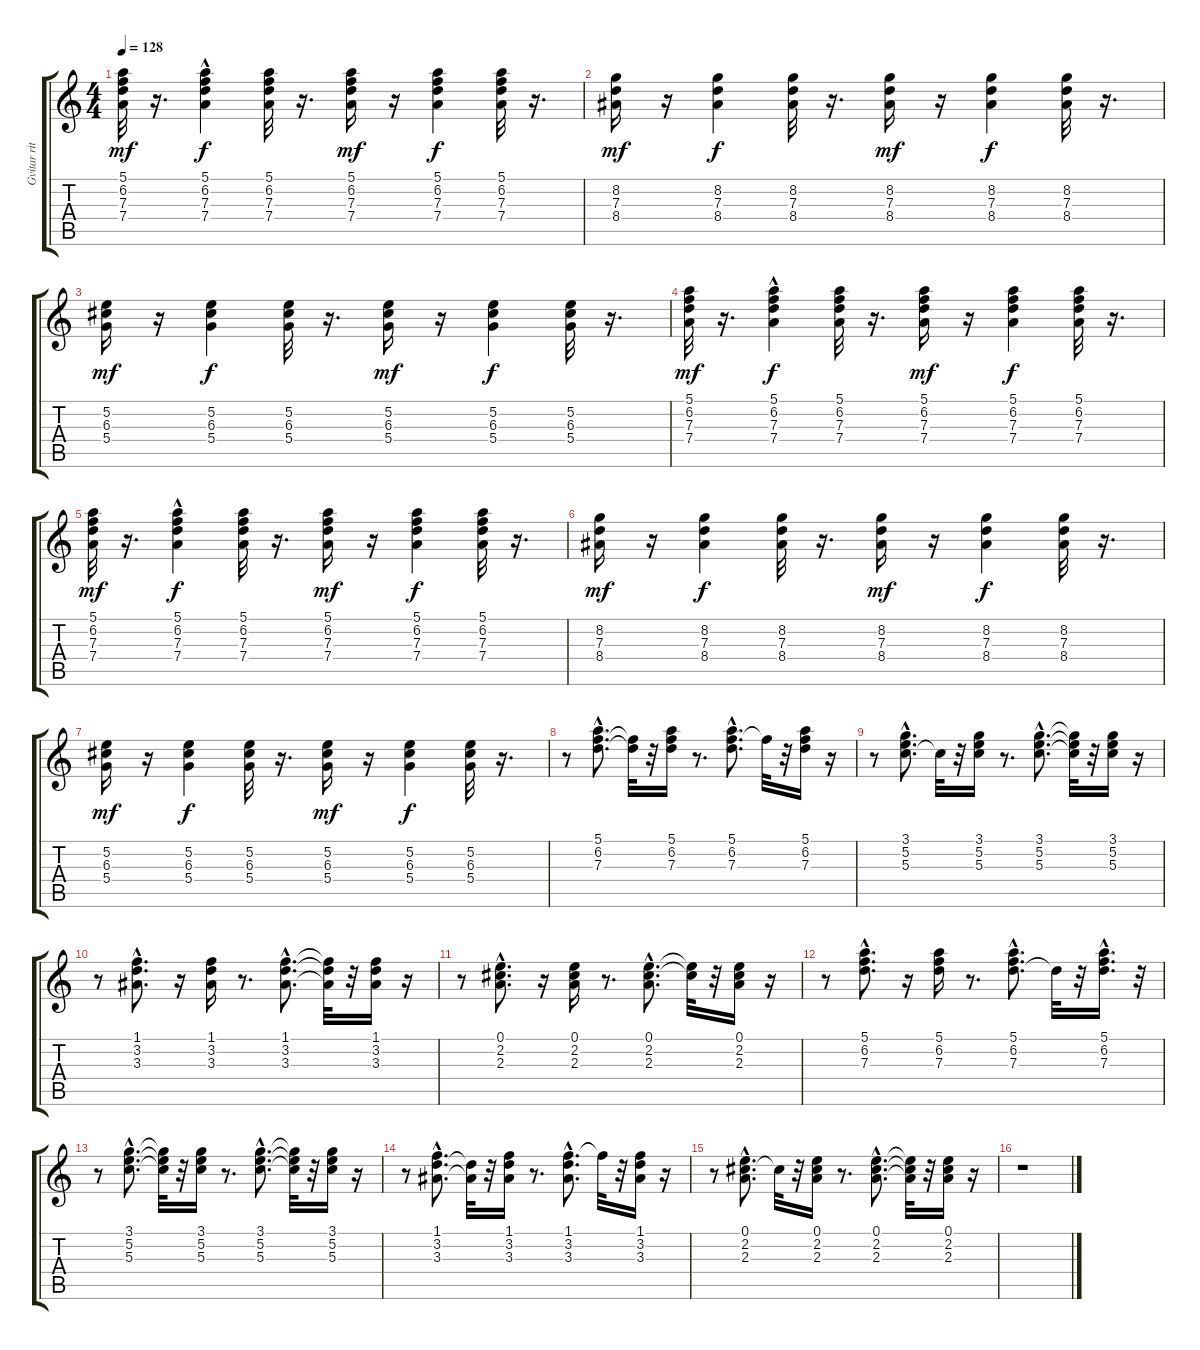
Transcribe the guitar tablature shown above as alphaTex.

\track ("Gvitar ritm" "Gvitar rit") {instrument acousticguitarsteel}
\staff {score tabs}
\tuning (E4 B3 G3 D3 A2 E2) {hide}
\ts (4 4)
\tempo 128
\clef g2
\ks c
(5.1 6.2 7.3 7.4).32{dy mf} r.16{d} (5.1{hac} 6.2 7.3 7.4{hac}).4{dy f} (5.1 6.2 7.3 7.4).32 r.16{d} (5.1 6.2 7.3 7.4).16{dy mf} r.16 (5.1 6.2 7.3 7.4).4{dy f} (5.1 6.2 7.3 7.4).32 r.16{d} |
(8.2 7.3 8.4).16{dy mf} r.16 (8.2 7.3 8.4).4{dy f} (8.2 7.3 8.4).32 r.16{d} (8.2 7.3 8.4).16{dy mf} r.16 (8.2 7.3 8.4).4{dy f} (8.2 7.3 8.4).32 r.16{d} |
(5.2 6.3 5.4).16{dy mf} r.16 (5.2 6.3 5.4).4{dy f} (5.2 6.3 5.4).32 r.16{d} (5.2 6.3 5.4).16{dy mf} r.16 (5.2 6.3 5.4).4{dy f} (5.2 6.3 5.4).32 r.16{d} |
(5.1 6.2 7.3 7.4).32{dy mf} r.16{d} (5.1{hac} 6.2 7.3 7.4{hac}).4{dy f} (5.1 6.2 7.3 7.4).32 r.16{d} (5.1 6.2 7.3 7.4).16{dy mf} r.16 (5.1 6.2 7.3 7.4).4{dy f} (5.1 6.2 7.3 7.4).32 r.16{d} |
(5.1 6.2 7.3 7.4).32{dy mf} r.16{d} (5.1{hac} 6.2 7.3 7.4{hac}).4{dy f} (5.1 6.2 7.3 7.4).32 r.16{d} (5.1 6.2 7.3 7.4).16{dy mf} r.16 (5.1 6.2 7.3 7.4).4{dy f} (5.1 6.2 7.3 7.4).32 r.16{d} |
(8.2 7.3 8.4).16{dy mf} r.16 (8.2 7.3 8.4).4{dy f} (8.2 7.3 8.4).32 r.16{d} (8.2 7.3 8.4).16{dy mf} r.16 (8.2 7.3 8.4).4{dy f} (8.2 7.3 8.4).32 r.16{d} |
(5.2 6.3 5.4).16{dy mf} r.16 (5.2 6.3 5.4).4{dy f} (5.2 6.3 5.4).32 r.16{d} (5.2 6.3 5.4).16{dy mf} r.16 (5.2 6.3 5.4).4{dy f} (5.2 6.3 5.4).32 r.16{d} |
r.8 (5.1{hac} 6.2{hac} 7.3{hac}).8{d} (6.2{t} 7.3{t}).32 r.32 (5.1 6.2 7.3).16 r.8{d} (5.1{hac} 6.2{hac} 7.3{hac}).8{d} 6.2{t}.32 r.32 (5.1 6.2 7.3).16 r.16 |
r.8 (3.1{hac} 5.2{hac} 5.3{hac}).8{d} 5.3{t}.32 r.32 (3.1 5.2 5.3).16 r.8{d} (3.1{hac} 5.2{hac} 5.3{hac}).8{d} (3.1{t} 5.2{t} 5.3{t}).32 r.32 (3.1 5.2 5.3).16 r.16 |
r.8 (1.1{hac} 3.2{hac} 3.3{hac}).8{d} r.16 (1.1 3.2 3.3).16 r.8{d} (1.1{hac} 3.2{hac} 3.3{hac}).8{d} (1.1{t} 3.2{t} 3.3{t}).32 r.32 (1.1 3.2 3.3).16 r.16 |
r.8 (0.1{hac} 2.2{hac} 2.3{hac}).8{d} r.16 (0.1 2.2 2.3).16 r.8{d} (0.1{hac} 2.2{hac} 2.3{hac}).8{d} (0.1{t} 2.2{t}).32 r.32 (0.1 2.2 2.3).16 r.16 |
r.8 (5.1{hac} 6.2{hac} 7.3{hac}).8{d} r.16 (5.1 6.2 7.3).16 r.8{d} (5.1{hac} 6.2{hac} 7.3{hac}).8{d} 7.3{t}.32 r.32 (5.1 6.2 7.3{hac}).16{d} r.32 |
r.8 (3.1{hac} 5.2{hac} 5.3{hac}).8{d} (3.1{t} 5.2{t} 5.3{t}).32 r.32 (3.1 5.2 5.3).16 r.8{d} (3.1{hac} 5.2{hac} 5.3{hac}).8{d} (3.1{t} 5.2{t} 5.3{t}).32 r.32 (3.1 5.2 5.3).16 r.16 |
r.8 (1.1{hac} 3.2{hac} 3.3{hac}).8{d} (3.2{t} 3.3{t}).32 r.32 (1.1 3.2 3.3).16 r.8{d} (1.1{hac} 3.2{hac} 3.3{hac}).8{d} 1.1{t}.32 r.32 (1.1 3.2 3.3).16 r.16 |
r.8 (0.1{hac} 2.2{hac} 2.3{hac}).8{d} 2.2{t}.32 r.32 (0.1 2.2 2.3).16 r.8{d} (0.1{hac} 2.2{hac} 2.3{hac}).8{d} (0.1{t} 2.2{t} 2.3{t}).32 r.32 (0.1 2.2 2.3).16 r.16 |
r.1
